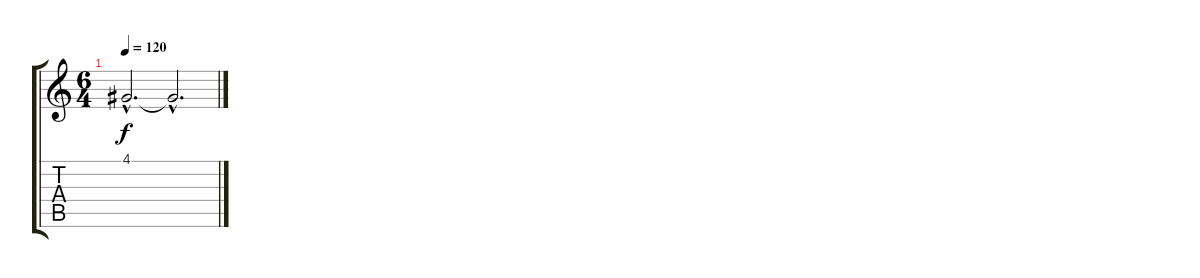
\track "" {instrument stringensemble1}
\staff {score tabs}
\tuning (E4 B3 G3 D3 A2 E2) {hide}
\ts (6 4)
\tempo 120
\clef g2
\ks c
4.1{hac t}.2{d dy f} 4.1{hac t}.2{d}
